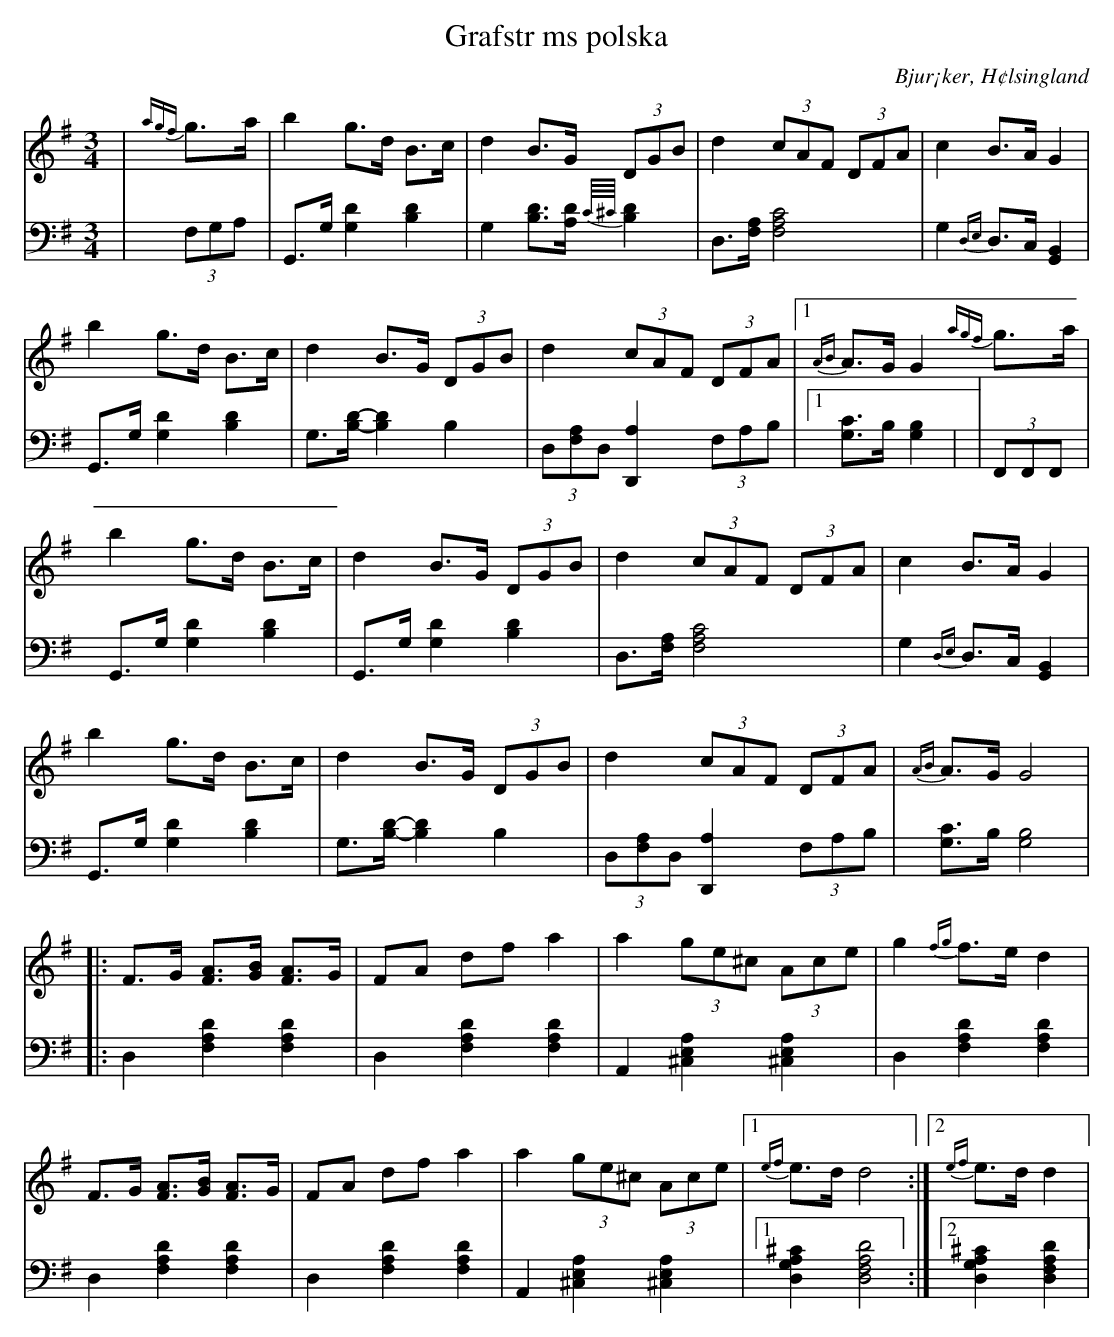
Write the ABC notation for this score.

X:1
T: Grafstr ms polska
O: Bjur¡ker, H¢lsingland
M: 3/4
L: 1/8
K: G
V:1
V:2
V: 1
|{agf}g>a|b2 g>d B>c|d2 B>G (3DGB|d2 (3cAF (3DFA|c2 B>A G2|
b2 g>d B>c|d2 B>G (3DGB|d2 (3cAF (3DFA|1 {AB}A>G G2{agf}g>a|
b2 g>d B>c|d2 B>G (3DGB|d2 (3cAF (3DFA|c2 B>A G2|
b2 g>d B>c|d2 B>G (3DGB|d2 (3cAF (3DFA|{AB}A>G G4|
|:F>G [FA]>[GB] [FA]>G |FA df a2 |a2 (3ge^c (3Ace |g2 {fg}f>e d2 |
F>G [FA]>[GB] [FA]>G |FA df a2 |a2 (3ge^c (3Ace |1 {ef}e>d d4:|2 {ef}e>d d2|
V:2 clef=bass
|(3F,G,A, | G,,>G, [G,2D2] [B,2D2]|G,2 [B,D]>[A,D] {C//^C//}[B,D]2|D,>[F,A,] [F,4A,4C4]| G,2 {D,E,}D,>C, [G,,2B,,2]|
 G,,>G, [G,2D2] [B,2D2]|G,>[B,D]-[B,2D2] B,2|(3D,[F,A,]D, [D,,2A,2] (3F,A,B,|1 [G,C]>B, [G,2B,2]|
|(3F,,F,,F,, | G,,>G, [G,2D2] [B,2D2]|G,,>G, [G,2D2] [B,2D2]|D,>[F,A,] [F,4A,4C4]| G,2 {D,E,}D,>C, [G,,2B,,2]|
 G,,>G, [G,2D2] [B,2D2]|G,>[B,D]-[B,2D2] B,2|(3D,[F,A,]D, [D,,2A,2] (3F,A,B,| [G,C]>B, [G,4B,4]|
|:D,2 [F,2A,2D2] [F,2A,2D2]|D,2 [F,2A,2D2] [F,2A,2D2]| A,,2 [^C,2E,2A,2] [^C,2E,2A,2]|D,2 [F,2A,2D2] [F,2A,2D2] |
D,2 [F,2A,2D2] [F,2A,2D2] | D,2 [F,2A,2D2] [F,2A,2D2] | A,,2 [^C,2E,2A,2] [^C,2E,2A,2]|1 [D,2G,2A,2^C2] [D,4F,4A,4D4]:|2 [D,2G,2A,2^C2] [D,2F,2A,2D2]|
